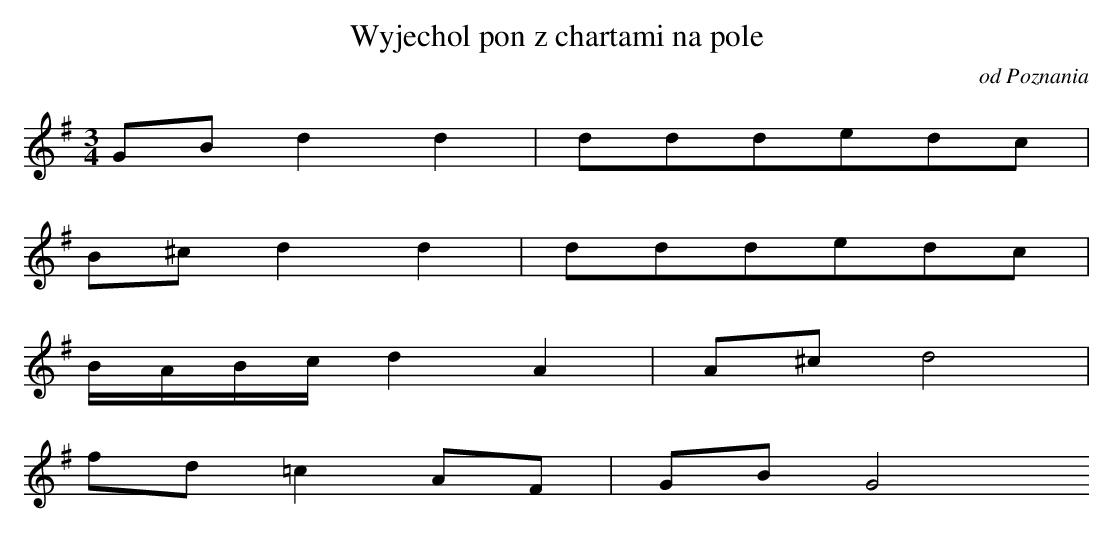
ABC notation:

X:1
T: Wyjechol pon z chartami na pole
O: od Poznania
M: 3/4
L: 1/16
K: G
G2B2d4d4 | d2d2d2e2d2c2 |
B2^c2d4d4 | d2d2d2e2d2c2 |
BABcd4A4 | A2^c2d8 |
f2d2=c4A2F2 | G2B2G8
